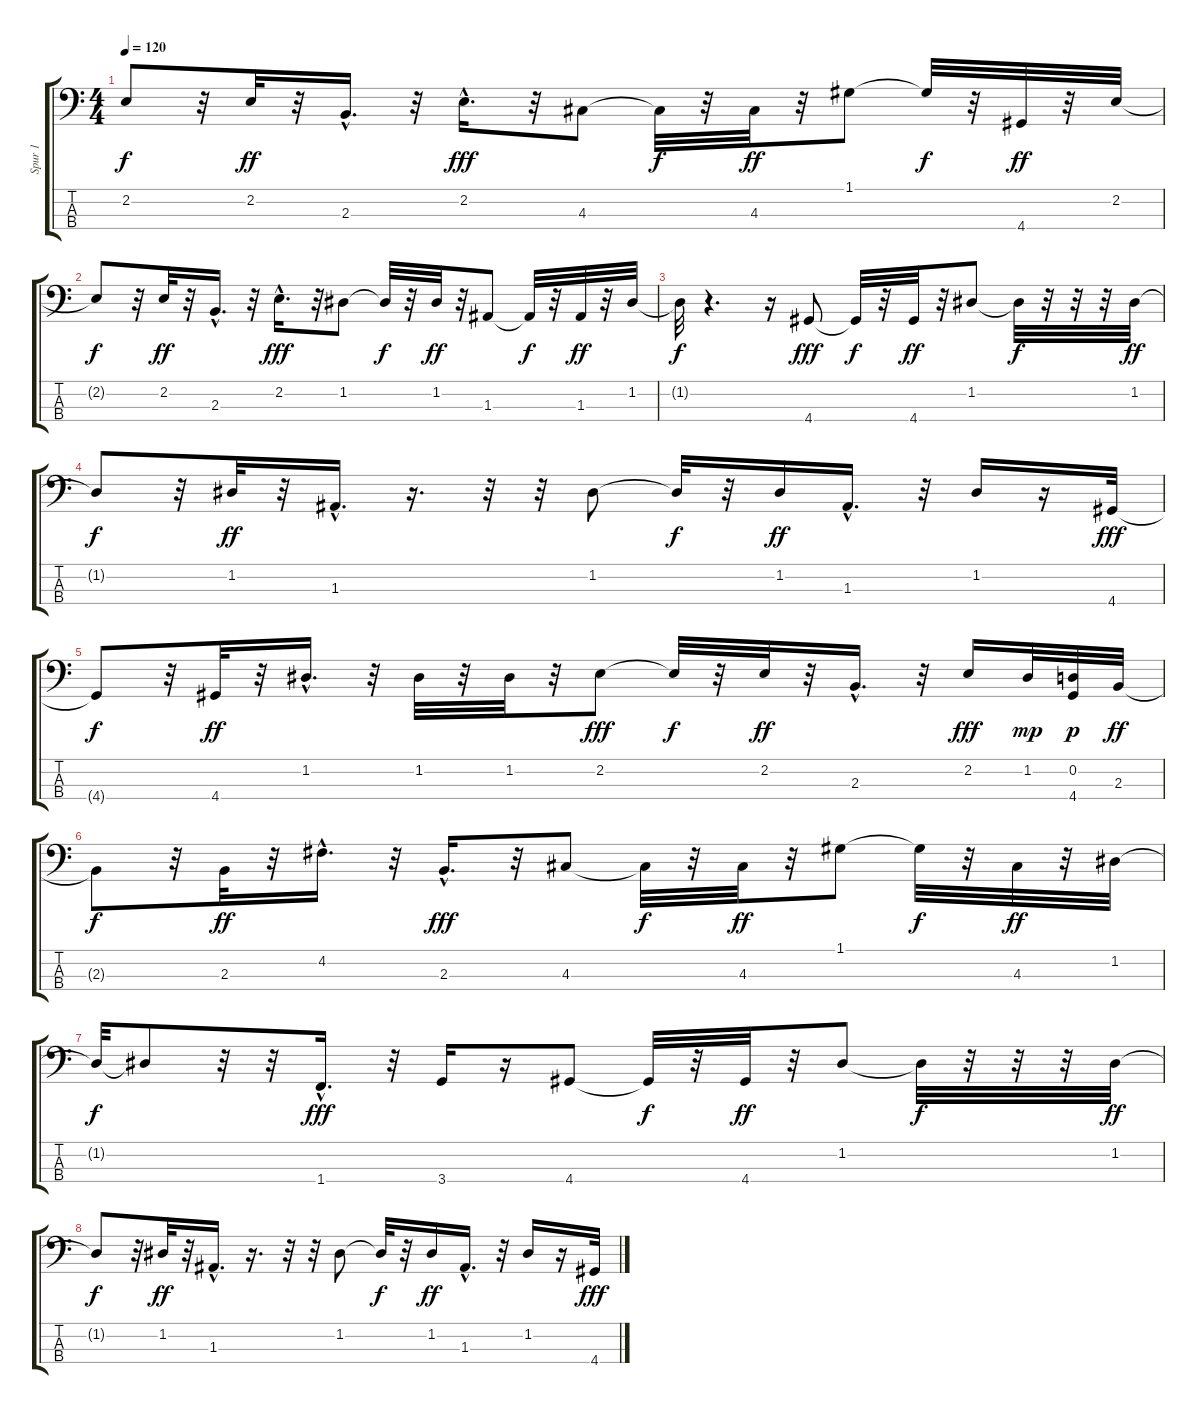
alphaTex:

\track ("Spur 1" "Spur 1") {instrument acousticguitarnylon}
\staff {score tabs}
\tuning (G2 D2 A1 E1) {hide}
\ts (4 4)
\tempo 120
\clef f4
\ks c
2.2{t}.8{dy f} r.32 2.2.32{dy ff} r.32 2.3{hac}.16{d} r.32 2.2{hac}.16{d dy fff} r.32 4.3.8 4.3{t}.32{dy f} r.32 4.3.32{dy ff} r.32 1.1.8 1.1{t}.32{dy f} r.32 4.4.32{dy ff} r.32 2.2.32 |
2.2{t}.8{dy f} r.32 2.2.32{dy ff} r.32 2.3{hac}.16{d} r.32 2.2{hac}.16{d dy fff} r.32 1.2.8 1.2{t}.32{dy f} r.32 1.2.32{dy ff} r.32 1.3.8 1.3{t}.32{dy f} r.32 1.3.32{dy ff} r.32 1.2.32 |
1.2{t}.32{dy f} r.4{d} r.16 4.4.8{dy fff} 4.4{t}.32{dy f} r.32 4.4.32{dy ff} r.32 1.2.8 1.2{t}.32{dy f} r.32 r.32 r.32 1.2.32{dy ff} |
1.2{t}.8{dy f} r.32 1.2.32{dy ff} r.32 1.3{hac}.16{d} r.16{d} r.32 r.32 1.2.8 1.2{t}.32{dy f} r.32 1.2.16{dy ff} 1.3{hac}.16{d} r.32 1.2.16 r.16 4.4.32{dy fff} |
4.4{t}.8{dy f} r.32 4.4.32{dy ff} r.32 1.2{hac}.16{d} r.32 1.2.32 r.32 1.2.32 r.32 2.2.8{dy fff} 2.2{t}.32{dy f} r.32 2.2.32{dy ff} r.32 2.3{hac}.16{d} r.32 2.2.16{dy fff} 1.2.32{dy mp} (0.2 4.4).32{dy p} 2.3.32{dy ff} |
2.3{t}.8{dy f} r.32 2.3.32{dy ff} r.32 4.2{hac}.16{d} r.32 2.3{hac}.16{d dy fff} r.32 4.3.8 4.3{t}.32{dy f} r.32 4.3.32{dy ff} r.32 1.1.8 1.1{t}.32{dy f} r.32 4.3.32{dy ff} r.32 1.2.32 |
1.2{t}.32{dy f} 1.2{t}.8 r.32 r.32 1.4{hac}.16{d dy fff} r.32 3.4.16 r.16 4.4.8 4.4{t}.32{dy f} r.32 4.4.32{dy ff} r.32 1.2.8 1.2{t}.32{dy f} r.32 r.32 r.32 1.2.32{dy ff} |
1.2{t}.8{dy f} r.32 1.2.32{dy ff} r.32 1.3{hac}.16{d} r.16{d} r.32 r.32 1.2.8 1.2{t}.32{dy f} r.32 1.2.16{dy ff} 1.3{hac}.16{d} r.32 1.2.16 r.16 4.4.32{dy fff}
